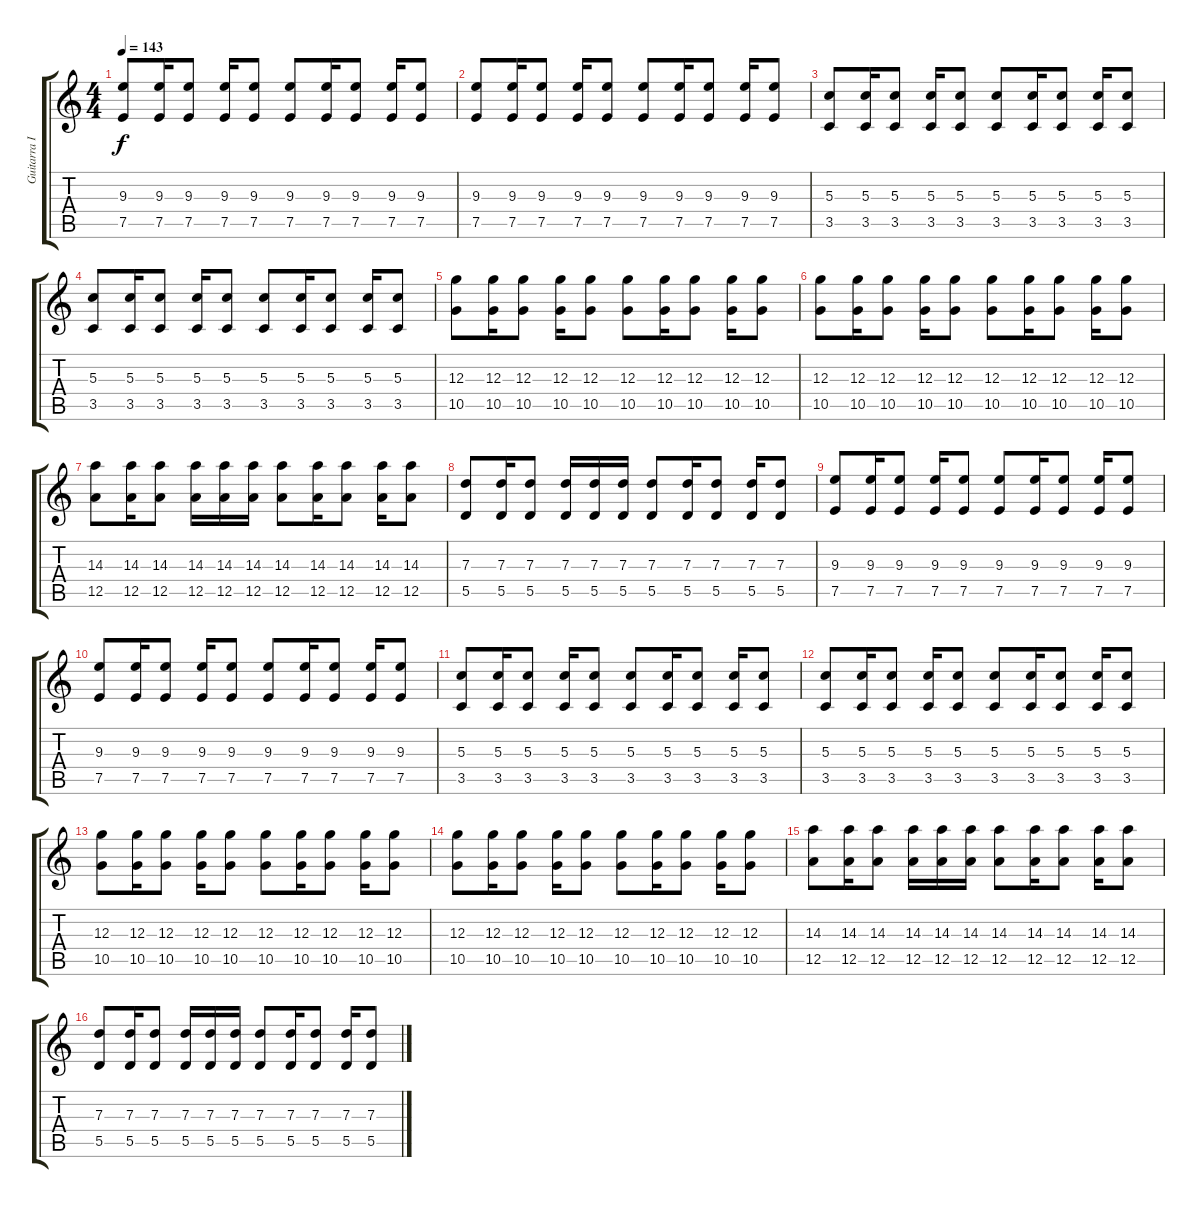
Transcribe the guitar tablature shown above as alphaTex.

\track ("Guitarra I" "Guitarra I") {instrument distortionguitar}
\staff {score tabs}
\tuning (E4 B3 G3 D3 A2 E2) {hide}
\ts (4 4)
\tempo 143
\clef g2
\ks c
(9.3 7.5).8{dy f} (9.3 7.5).16 (9.3 7.5).8 (9.3 7.5).16 (9.3 7.5).8 (9.3 7.5).8 (9.3 7.5).16 (9.3 7.5).8 (9.3 7.5).16 (9.3 7.5).8 |
(9.3 7.5).8 (9.3 7.5).16 (9.3 7.5).8 (9.3 7.5).16 (9.3 7.5).8 (9.3 7.5).8 (9.3 7.5).16 (9.3 7.5).8 (9.3 7.5).16 (9.3 7.5).8 |
(5.3 3.5).8 (5.3 3.5).16 (5.3 3.5).8 (5.3 3.5).16 (5.3 3.5).8 (5.3 3.5).8 (5.3 3.5).16 (5.3 3.5).8 (5.3 3.5).16 (5.3 3.5).8 |
(5.3 3.5).8 (5.3 3.5).16 (5.3 3.5).8 (5.3 3.5).16 (5.3 3.5).8 (5.3 3.5).8 (5.3 3.5).16 (5.3 3.5).8 (5.3 3.5).16 (5.3 3.5).8 |
(12.3 10.5).8 (12.3 10.5).16 (12.3 10.5).8 (12.3 10.5).16 (12.3 10.5).8 (12.3 10.5).8 (12.3 10.5).16 (12.3 10.5).8 (12.3 10.5).16 (12.3 10.5).8 |
(12.3 10.5).8 (12.3 10.5).16 (12.3 10.5).8 (12.3 10.5).16 (12.3 10.5).8 (12.3 10.5).8 (12.3 10.5).16 (12.3 10.5).8 (12.3 10.5).16 (12.3 10.5).8 |
(14.3 12.5).8 (14.3 12.5).16 (14.3 12.5).8 (14.3 12.5).16 (14.3 12.5).16 (14.3 12.5).16 (14.3 12.5).8 (14.3 12.5).16 (14.3 12.5).8 (14.3 12.5).16 (14.3 12.5).8 |
(7.3 5.5).8 (7.3 5.5).16 (7.3 5.5).8 (7.3 5.5).16 (7.3 5.5).16 (7.3 5.5).16 (7.3 5.5).8 (7.3 5.5).16 (7.3 5.5).8 (7.3 5.5).16 (7.3 5.5).8 |
(9.3 7.5).8 (9.3 7.5).16 (9.3 7.5).8 (9.3 7.5).16 (9.3 7.5).8 (9.3 7.5).8 (9.3 7.5).16 (9.3 7.5).8 (9.3 7.5).16 (9.3 7.5).8 |
(9.3 7.5).8 (9.3 7.5).16 (9.3 7.5).8 (9.3 7.5).16 (9.3 7.5).8 (9.3 7.5).8 (9.3 7.5).16 (9.3 7.5).8 (9.3 7.5).16 (9.3 7.5).8 |
(5.3 3.5).8 (5.3 3.5).16 (5.3 3.5).8 (5.3 3.5).16 (5.3 3.5).8 (5.3 3.5).8 (5.3 3.5).16 (5.3 3.5).8 (5.3 3.5).16 (5.3 3.5).8 |
(5.3 3.5).8 (5.3 3.5).16 (5.3 3.5).8 (5.3 3.5).16 (5.3 3.5).8 (5.3 3.5).8 (5.3 3.5).16 (5.3 3.5).8 (5.3 3.5).16 (5.3 3.5).8 |
(12.3 10.5).8 (12.3 10.5).16 (12.3 10.5).8 (12.3 10.5).16 (12.3 10.5).8 (12.3 10.5).8 (12.3 10.5).16 (12.3 10.5).8 (12.3 10.5).16 (12.3 10.5).8 |
(12.3 10.5).8 (12.3 10.5).16 (12.3 10.5).8 (12.3 10.5).16 (12.3 10.5).8 (12.3 10.5).8 (12.3 10.5).16 (12.3 10.5).8 (12.3 10.5).16 (12.3 10.5).8 |
(14.3 12.5).8 (14.3 12.5).16 (14.3 12.5).8 (14.3 12.5).16 (14.3 12.5).16 (14.3 12.5).16 (14.3 12.5).8 (14.3 12.5).16 (14.3 12.5).8 (14.3 12.5).16 (14.3 12.5).8 |
(7.3 5.5).8 (7.3 5.5).16 (7.3 5.5).8 (7.3 5.5).16 (7.3 5.5).16 (7.3 5.5).16 (7.3 5.5).8 (7.3 5.5).16 (7.3 5.5).8 (7.3 5.5).16 (7.3 5.5).8
